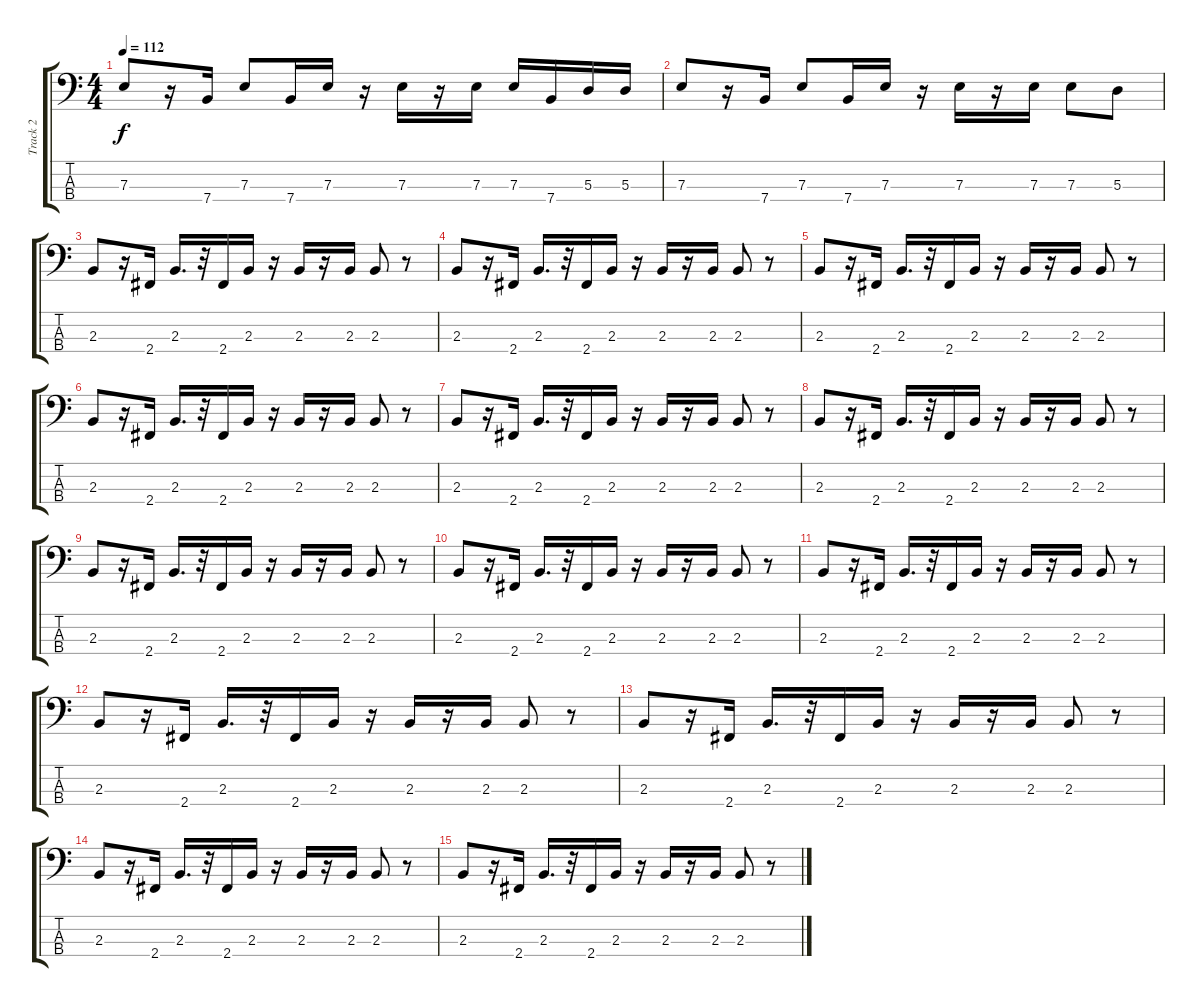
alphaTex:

\track ("Track 2" "Track 2") {instrument electricbasspick}
\staff {score tabs}
\tuning (G2 D2 A1 E1) {hide}
\ts (4 4)
\tempo 112
\clef f4
\ks c
7.3.8{dy f} r.16 7.4.16 7.3.8 7.4.16 7.3.16 r.16 7.3.16 r.16 7.3.16 7.3.16 7.4.16 5.3.16 5.3.16 |
7.3.8 r.16 7.4.16 7.3.8 7.4.16 7.3.16 r.16 7.3.16 r.16 7.3.16 7.3.8 5.3.8 |
2.3.8 r.16 2.4.16 2.3.16{d} r.32 2.4.16 2.3.16 r.16 2.3.16 r.16 2.3.16 2.3.8 r.8 |
2.3.8 r.16 2.4.16 2.3.16{d} r.32 2.4.16 2.3.16 r.16 2.3.16 r.16 2.3.16 2.3.8 r.8 |
2.3.8 r.16 2.4.16 2.3.16{d} r.32 2.4.16 2.3.16 r.16 2.3.16 r.16 2.3.16 2.3.8 r.8 |
2.3.8 r.16 2.4.16 2.3.16{d} r.32 2.4.16 2.3.16 r.16 2.3.16 r.16 2.3.16 2.3.8 r.8 |
2.3.8 r.16 2.4.16 2.3.16{d} r.32 2.4.16 2.3.16 r.16 2.3.16 r.16 2.3.16 2.3.8 r.8 |
2.3.8 r.16 2.4.16 2.3.16{d} r.32 2.4.16 2.3.16 r.16 2.3.16 r.16 2.3.16 2.3.8 r.8 |
2.3.8 r.16 2.4.16 2.3.16{d} r.32 2.4.16 2.3.16 r.16 2.3.16 r.16 2.3.16 2.3.8 r.8 |
2.3.8 r.16 2.4.16 2.3.16{d} r.32 2.4.16 2.3.16 r.16 2.3.16 r.16 2.3.16 2.3.8 r.8 |
2.3.8 r.16 2.4.16 2.3.16{d} r.32 2.4.16 2.3.16 r.16 2.3.16 r.16 2.3.16 2.3.8 r.8 |
2.3.8{volume 0} r.16 2.4.16 2.3.16{d} r.32 2.4.16 2.3.16 r.16 2.3.16 r.16 2.3.16 2.3.8 r.8 |
2.3.8 r.16 2.4.16 2.3.16{d} r.32 2.4.16 2.3.16 r.16 2.3.16 r.16 2.3.16 2.3.8 r.8 |
2.3.8 r.16 2.4.16 2.3.16{d} r.32 2.4.16 2.3.16 r.16 2.3.16 r.16 2.3.16 2.3.8 r.8 |
2.3.8 r.16 2.4.16 2.3.16{d} r.32 2.4.16 2.3.16 r.16 2.3.16 r.16 2.3.16 2.3.8 r.8
